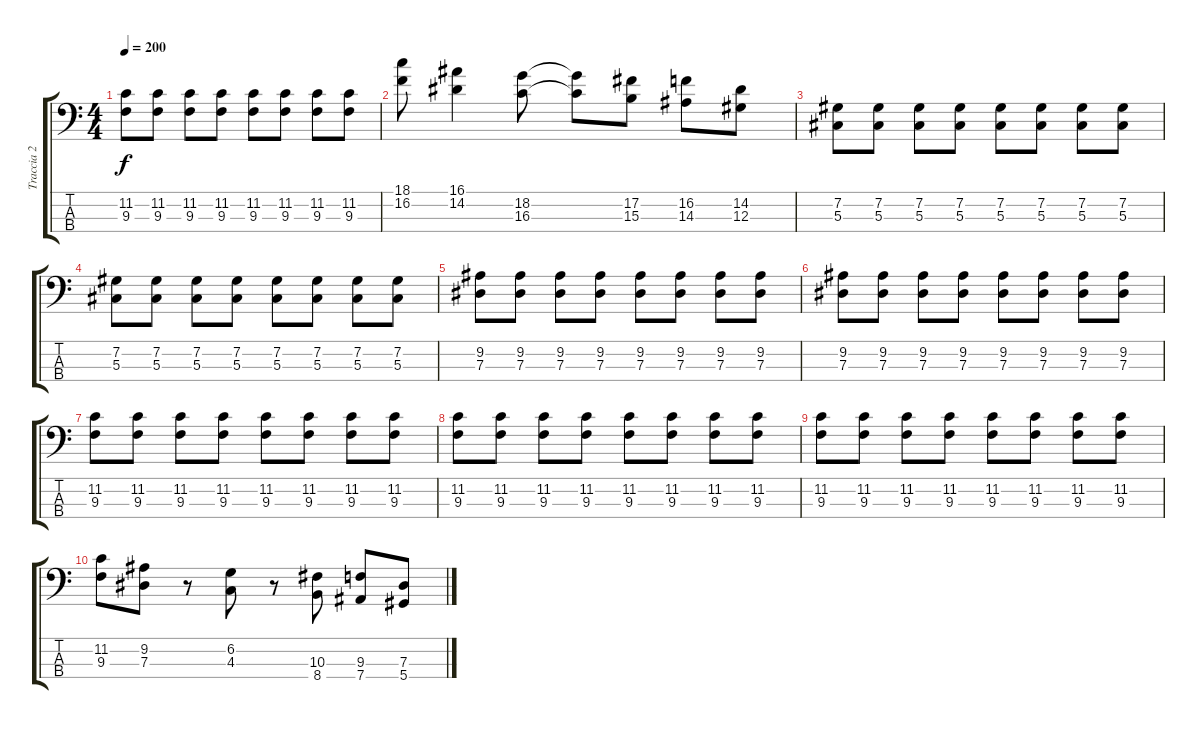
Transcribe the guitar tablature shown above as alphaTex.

\track ("Traccia 2" "Traccia 2") {instrument electricbassfinger}
\staff {score tabs}
\tuning (Gb2 Db2 Ab1 Eb1) {hide}
\ts (4 4)
\tempo 200
\clef f4
\ks c
(11.2 9.3).8{dy f} (11.2 9.3).8 (11.2 9.3).8 (11.2 9.3).8 (11.2 9.3).8 (11.2 9.3).8 (11.2 9.3).8 (11.2 9.3).8 |
(18.1 16.2).8 (16.1 14.2).4 (18.2 16.3).8 (18.2{t} 16.3{t}).8 (17.2 15.3).8 (16.2 14.3).8 (14.2 12.3).8 |
(7.2 5.3).8 (7.2 5.3).8 (7.2 5.3).8 (7.2 5.3).8 (7.2 5.3).8 (7.2 5.3).8 (7.2 5.3).8 (7.2 5.3).8 |
(7.2 5.3).8 (7.2 5.3).8 (7.2 5.3).8 (7.2 5.3).8 (7.2 5.3).8 (7.2 5.3).8 (7.2 5.3).8 (7.2 5.3).8 |
(9.2 7.3).8 (9.2 7.3).8 (9.2 7.3).8 (9.2 7.3).8 (9.2 7.3).8 (9.2 7.3).8 (9.2 7.3).8 (9.2 7.3).8 |
(9.2 7.3).8 (9.2 7.3).8 (9.2 7.3).8 (9.2 7.3).8 (9.2 7.3).8 (9.2 7.3).8 (9.2 7.3).8 (9.2 7.3).8 |
(11.2 9.3).8 (11.2 9.3).8 (11.2 9.3).8 (11.2 9.3).8 (11.2 9.3).8 (11.2 9.3).8 (11.2 9.3).8 (11.2 9.3).8 |
(11.2 9.3).8 (11.2 9.3).8 (11.2 9.3).8 (11.2 9.3).8 (11.2 9.3).8 (11.2 9.3).8 (11.2 9.3).8 (11.2 9.3).8 |
(11.2 9.3).8 (11.2 9.3).8 (11.2 9.3).8 (11.2 9.3).8 (11.2 9.3).8 (11.2 9.3).8 (11.2 9.3).8 (11.2 9.3).8 |
(11.2 9.3).8 (9.2 7.3).8 r.8 (6.2 4.3).8 r.8 (10.3 8.4).8 (9.3 7.4).8 (7.3 5.4).8
